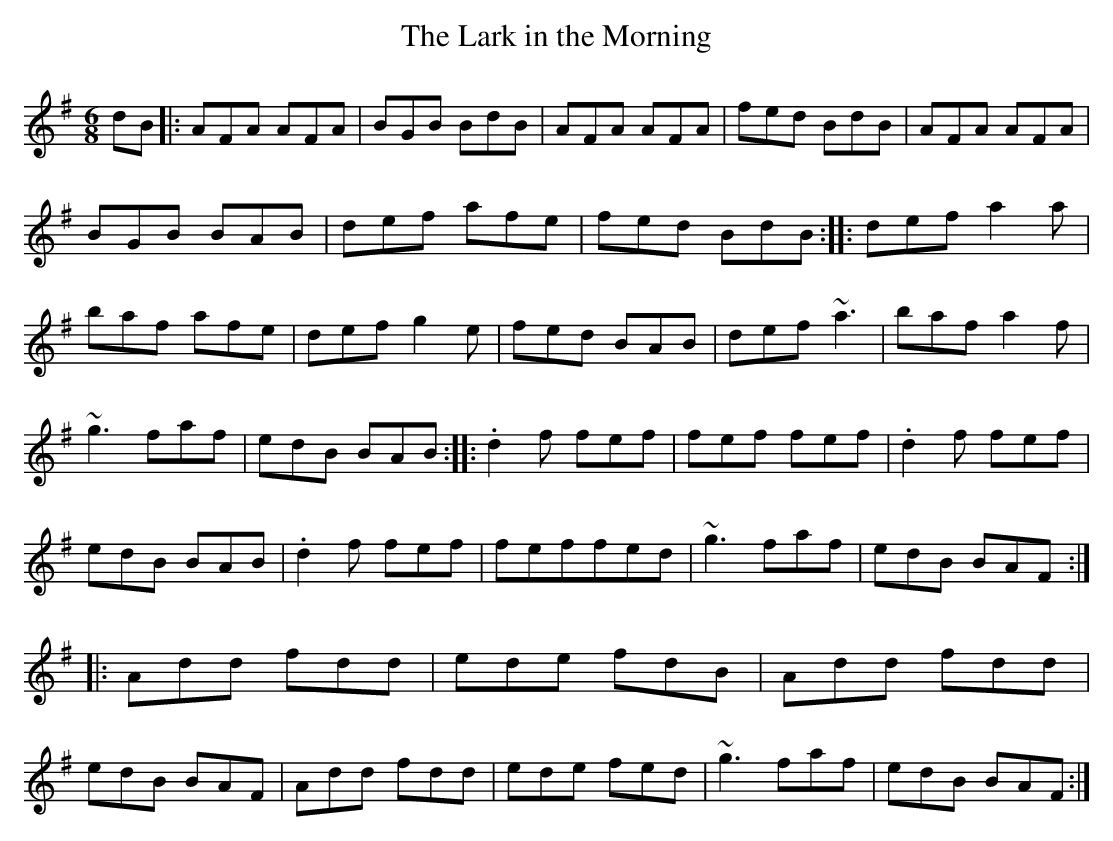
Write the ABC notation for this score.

X:1
T:Lark in the Morning, The
M:6/8
K:G
dB|:AFA AFA|BGB BdB|AFA AFA|fed BdB|\
AFA AFA|BGB BAB|def afe|fed BdB::\
def a2a|baf afe|def g2e|fed BAB|\
def ~a3|baf a2f|~g3  faf|edB BAB::\
.d2 f fef|fef fef|.d2 f fef|edB BAB|\
.d2 f fef|feffed|~g3 faf|edB BAF::\
Add fdd|ede fdB|Add fdd|edB BAF|\
Add fdd|ede fed|~g3 faf|edB BAF:|
